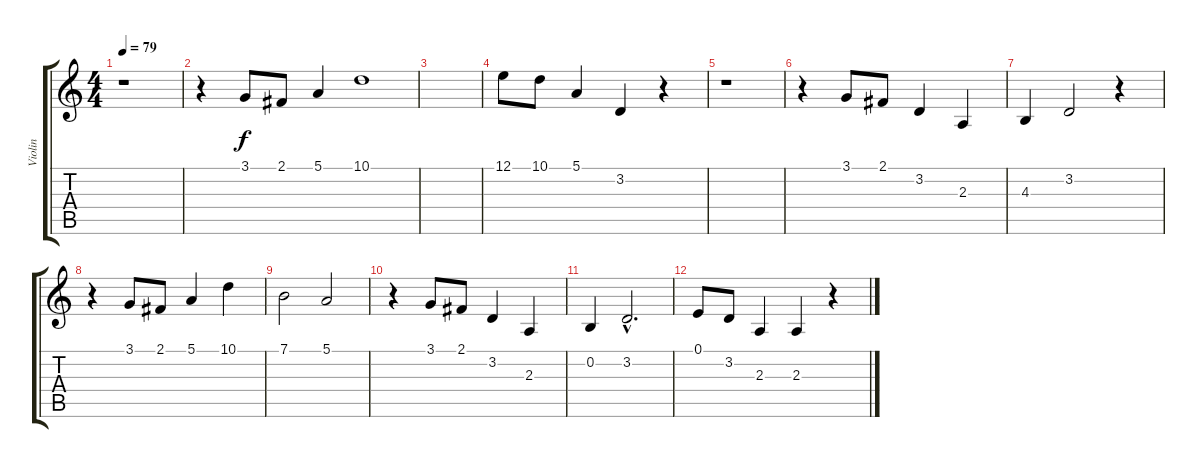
\track ("Violin" "Violin") {instrument viola}
\staff {score tabs}
\tuning (E4 B3 G3 D3 A2 E2) {hide}
\ts (4 4)
\tempo 79
\clef g2
\ks c
r.1{dy f} |
r.4 3.1.8 2.1.8 5.1.4 10.1.1 |
|
12.1.8 10.1.8 5.1.4 3.2.4 r.4 |
r.1 |
r.4 3.1.8 2.1.8 3.2.4 2.3.4 |
4.3.4 3.2.2 r.4 |
r.4 3.1.8 2.1.8 5.1.4 10.1.4 |
7.1.2 5.1.2 |
r.4 3.1.8 2.1.8 3.2.4 2.3.4 |
0.2.4 3.2{hac}.2{d} |
0.1.8 3.2.8 2.3.4 2.3.4 r.4
